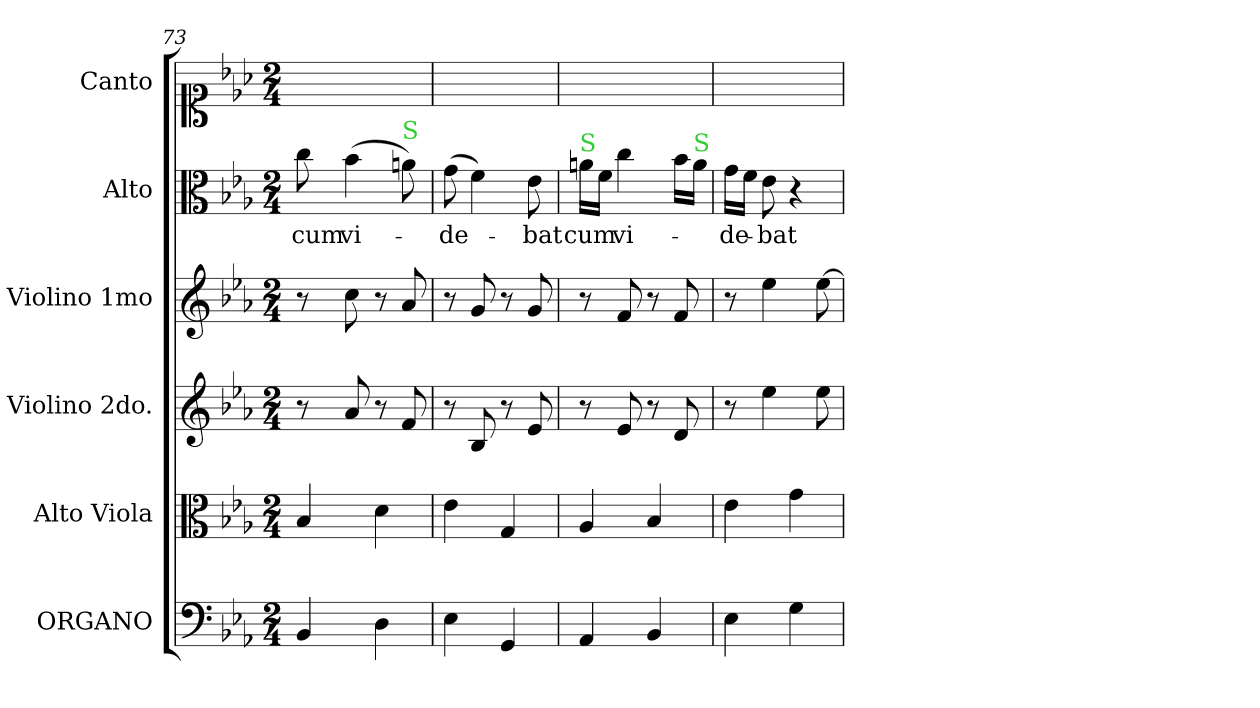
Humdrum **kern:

**kern	**kern	**kern	**kern	**kern	**text	**kern
*part6	*part5	*part4	*part3	*part2	*part2	*part1
*staff6	*staff5	*staff4	*staff3	*staff2	*staff2	*staff1
*I"ORGANO	*I"Alto Viola	*I"Violino 2do.	*I"Violino 1mo	*I"Alto	*	*I"Canto
*I'org	*I'a-vla	*I'vl 2	*I'vl 1	*I'A	*	*
*clefF4	*clefC3	*clefG2	*clefG2	*clefC3	*	*clefC1
*k[b-e-a-]	*k[b-e-a-]	*k[b-e-a-]	*k[b-e-a-]	*k[b-e-a-]	*	*k[b-e-a-]
*E-:	*E-:	*E-:	*E-:	*E-:	*	*E-:
*M2/4	*M2/4	*M2/4	*M2/4	*M2/4	*	*M2/4
=73	=73	=73	=73	=73	=73	=73
4BB-/	4B-/	8r	8r	8cc\	cum	2ryy
.	.	8a-/	8cc\	(4b-\	vi-	.
4D\	4d\	8r	8r	.	.	.
!	!	!	!	!LO:TX:a:color=limegreen:t=S	!	!
.	.	8f/	8a-/	8a\)	.	.
=74	=74	=74	=74	=74	=74	=74
4E-\	4e-\	8r	8r	(8g\	-de-	2ryy
.	.	8B-/	8g/	4f\)	.	.
4GG/	4G/	8r	8r	.	.	.
.	.	8e-/	8g/	8e-\	-bat	.
=75	=75	=75	=75	=75	=75	=75
!	!	!	!	!LO:TX:a:color=limegreen:t=S	!	!
4AA-/	4A-/	8r	8r	16a\LL	cum	2ryy
.	.	.	.	16f\JJ	.	.
.	.	8e-/	8f/	4cc\	vi-	.
4BB-/	4B-/	8r	8r	.	.	.
.	.	8d/	8f/	16b-\LL	.	.
!	!	!	!	!LO:TX:a:color=limegreen:t=S	!	!
.	.	.	.	16a\JJ	.	.
=76	=76	=76	=76	=76	=76	=76
4E-\	4e-\	8r	8r	16g\LL	-de-	2ryy
.	.	.	.	16f\JJ	.	.
.	.	4ee-\	4ee-\	8e-\	-bat	.
4G\	4g\	.	.	4r	.	.
.	.	8ee-\	[8ee-\	.	.	.
=	=	=	=	=	=	=
*-	*-	*-	*-	*-	*-	*-
